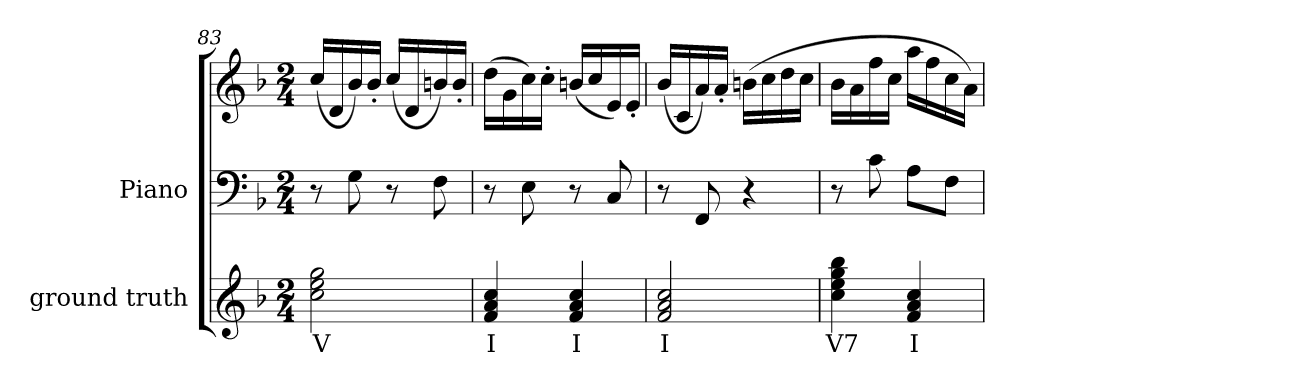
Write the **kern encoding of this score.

**kern	**text	**kern	**kern
*part2	*part2	*part1	*part1
*staff3	*staff3	*staff2	*staff1
*I"ground truth	*	*I"Piano	*
*	*	*I'Pno.	*
*	*	*clefF4	*clefG2
*k[b-]	*	*k[b-]	*k[b-]
*F:	*	*F:	*F:
*M2/4	*	*M2/4	*M2/4
=83	=83	=83	=83
2cc 2ee 2gg	V	8r	(<16cc/LL
.	.	.	16d/
.	.	8G\	16b-/)
.	.	.	16b-'/JJ
.	.	8r	(<16cc/LL
.	.	.	16d/
.	.	8F\	16bn/)
.	.	.	16b'/JJ
=84	=84	=84	=84
4f 4a 4cc	I	8r	(>16dd\LL
.	.	.	16g\
.	.	8E\	16cc\)
.	.	.	16cc'\JJ
4f 4a 4cc	I	8r	(<16bn/LL
.	.	.	16cc/
.	.	8C/	16e/)
.	.	.	16e'/JJ
=85	=85	=85	=85
2f 2a 2cc	I	8r	(<16b-/LL
.	.	.	16c/
.	.	8FF/	16a/)
.	.	.	16a'/JJ
.	.	4r	(>16bn\LL
.	.	.	16cc\
.	.	.	16dd\
.	.	.	16cc\JJ
!!LO:LB:g=z
=86	=86	=86	=86
4cc 4ee 4gg 4bb-	V7	8r	16b-\LL
.	.	.	16a\
.	.	8c\	16ff\
.	.	.	16cc\JJ
4f 4a 4cc	I	8A\L	16aa\LL
.	.	.	16ff\
.	.	8F\J	16cc\
.	.	.	16a\JJ)
=	=	=	=
*-	*-	*-	*-
